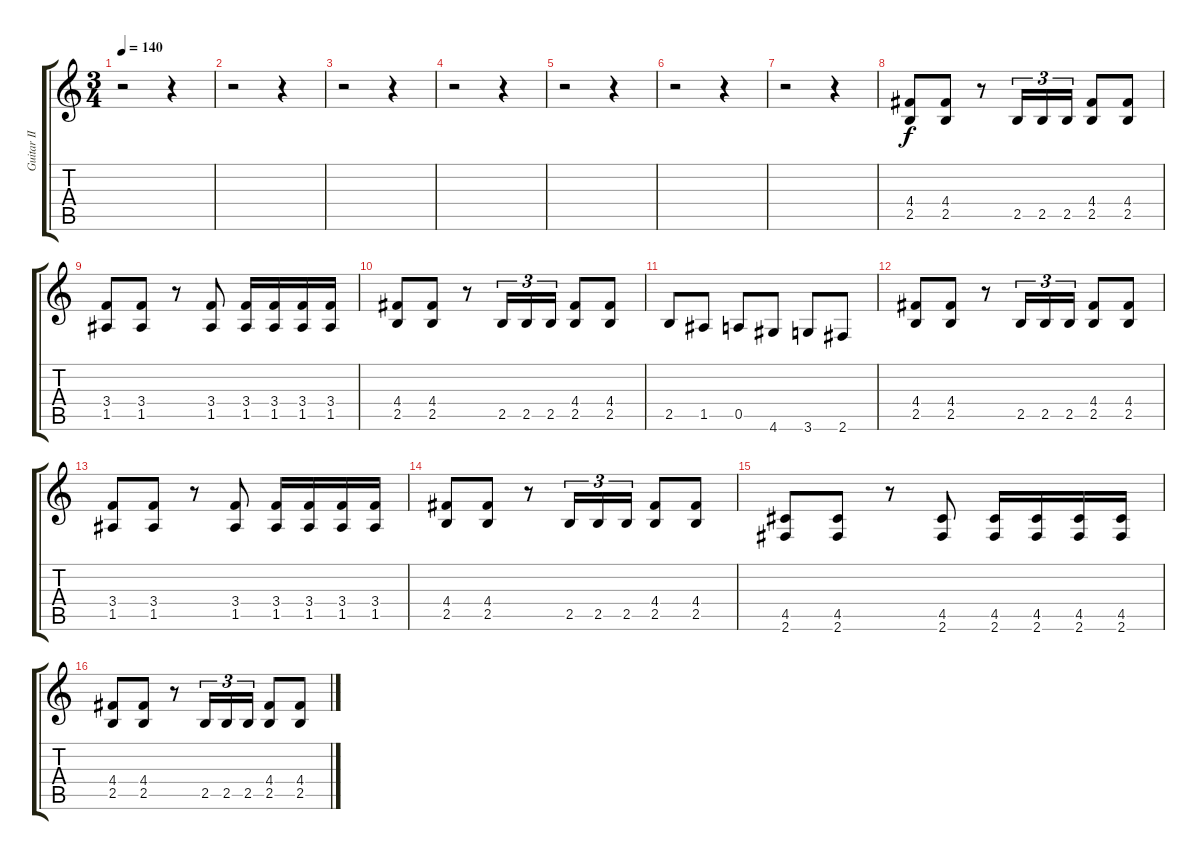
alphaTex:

\track ("Guitar II" "Guitar II") {instrument distortionguitar}
\staff {score tabs}
\tuning (E4 B3 G3 D3 A2 E2) {hide}
\ts (3 4)
\tempo 140
\clef g2
\ks c
r.2{dy f} r.4 |
r.2 r.4 |
r.2 r.4 |
r.2 r.4 |
r.2 r.4 |
r.2 r.4 |
r.2 r.4 |
(4.4 2.5).8{volume 13} (4.4 2.5).8 r.8 2.5.16{tu (3 2)} 2.5.16{tu (3 2)} 2.5.16{tu (3 2)} (4.4 2.5).8 (4.4 2.5).8 |
(3.4 1.5).8 (3.4 1.5).8 r.8 (3.4 1.5).8 (3.4 1.5).16 (3.4 1.5).16 (3.4 1.5).16 (3.4 1.5).16 |
(4.4 2.5).8 (4.4 2.5).8 r.8 2.5.16{tu (3 2)} 2.5.16{tu (3 2)} 2.5.16{tu (3 2)} (4.4 2.5).8 (4.4 2.5).8 |
2.5.8 1.5.8 0.5.8 4.6.8 3.6.8 2.6.8 |
(4.4 2.5).8 (4.4 2.5).8 r.8 2.5.16{tu (3 2)} 2.5.16{tu (3 2)} 2.5.16{tu (3 2)} (4.4 2.5).8 (4.4 2.5).8 |
(3.4 1.5).8 (3.4 1.5).8 r.8 (3.4 1.5).8 (3.4 1.5).16 (3.4 1.5).16 (3.4 1.5).16 (3.4 1.5).16 |
(4.4 2.5).8 (4.4 2.5).8 r.8 2.5.16{tu (3 2)} 2.5.16{tu (3 2)} 2.5.16{tu (3 2)} (4.4 2.5).8 (4.4 2.5).8 |
(4.5 2.6).8 (4.5 2.6).8 r.8 (4.5 2.6).8 (4.5 2.6).16 (4.5 2.6).16 (4.5 2.6).16 (4.5 2.6).16 |
(4.4 2.5).8 (4.4 2.5).8 r.8 2.5.16{tu (3 2)} 2.5.16{tu (3 2)} 2.5.16{tu (3 2)} (4.4 2.5).8 (4.4 2.5).8
